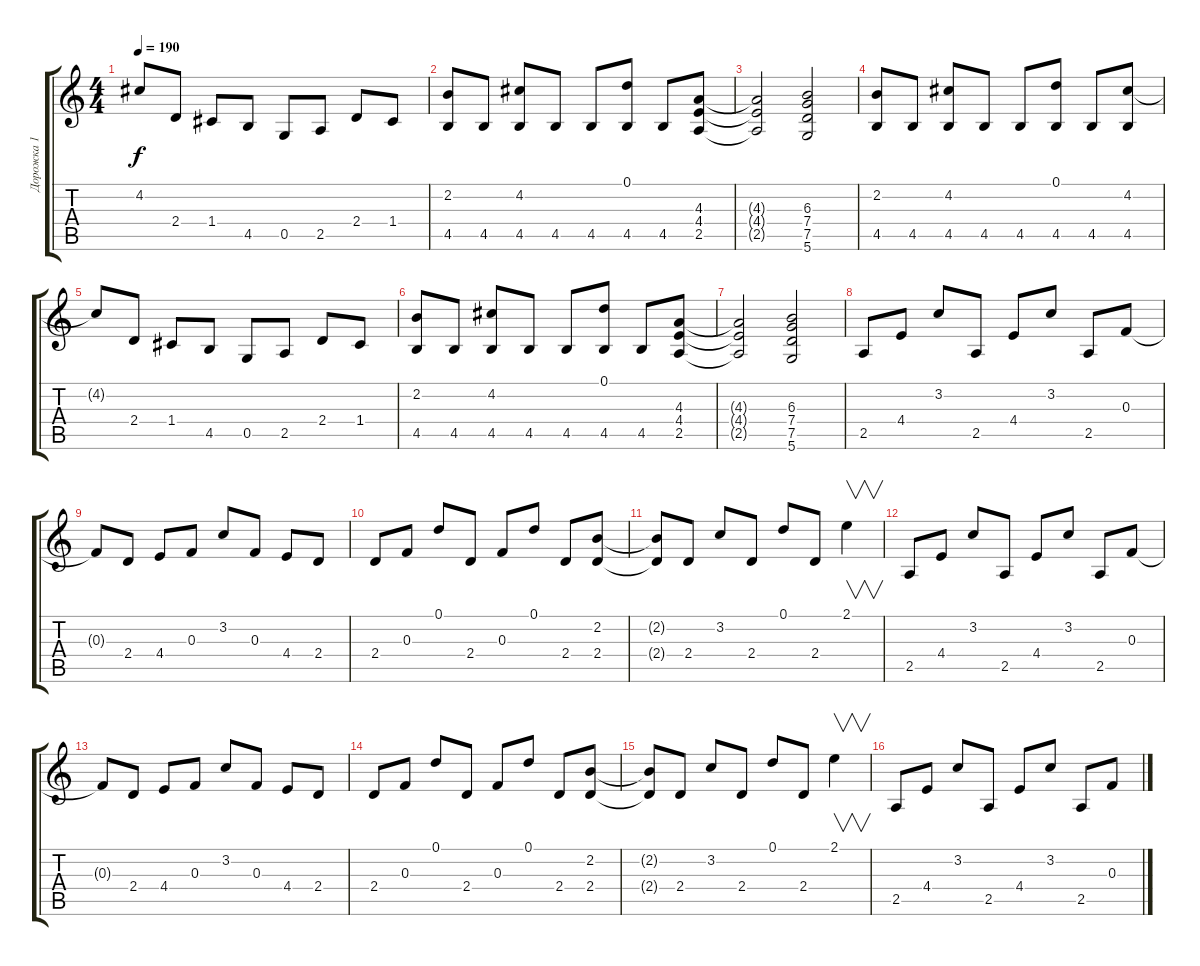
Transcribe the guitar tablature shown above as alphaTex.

\track ("Дорожка 1" "Дорожка 1") {instrument distortionguitar}
\staff {score tabs}
\tuning (D4 A3 F3 C3 G2 D2) {hide}
\ts (4 4)
\tempo 190
\clef g2
\ks c
4.2{t}.8{dy f} 2.4.8 1.4.8 4.5.8 0.5.8 2.5.8 2.4.8 1.4.8 |
(2.2 4.5).8 4.5.8 (4.2 4.5).8 4.5.8 4.5.8 (0.1 4.5).8 4.5.8 (4.3 4.4 2.5).8 |
(4.3{t} 4.4{t} 2.5{t}).2 (6.3 7.4 7.5 5.6).2 |
(2.2 4.5).8 4.5.8 (4.2 4.5).8 4.5.8 4.5.8 (0.1 4.5).8 4.5.8 (4.2 4.5).8 |
4.2{t}.8 2.4.8 1.4.8 4.5.8 0.5.8 2.5.8 2.4.8 1.4.8 |
(2.2 4.5).8 4.5.8 (4.2 4.5).8 4.5.8 4.5.8 (0.1 4.5).8 4.5.8 (4.3 4.4 2.5).8 |
(4.3{t} 4.4{t} 2.5{t}).2 (6.3 7.4 7.5 5.6).2 |
2.5.8 4.4.8 3.2.8 2.5.8 4.4.8 3.2.8 2.5.8 0.3.8 |
0.3{t}.8 2.4.8 4.4.8 0.3.8 3.2.8 0.3.8 4.4.8 2.4.8 |
2.4.8 0.3.8 0.1.8 2.4.8 0.3.8 0.1.8 2.4.8 (2.2 2.4).8 |
(2.2{t} 2.4{t}).8 2.4.8 3.2.8 2.4.8 0.1.8 2.4.8 2.1.4{v} |
2.5.8 4.4.8 3.2.8 2.5.8 4.4.8 3.2.8 2.5.8 0.3.8 |
0.3{t}.8 2.4.8 4.4.8 0.3.8 3.2.8 0.3.8 4.4.8 2.4.8 |
2.4.8 0.3.8 0.1.8 2.4.8 0.3.8 0.1.8 2.4.8 (2.2 2.4).8 |
(2.2{t} 2.4{t}).8 2.4.8 3.2.8 2.4.8 0.1.8 2.4.8 2.1.4{v} |
2.5.8 4.4.8 3.2.8 2.5.8 4.4.8 3.2.8 2.5.8 0.3.8
